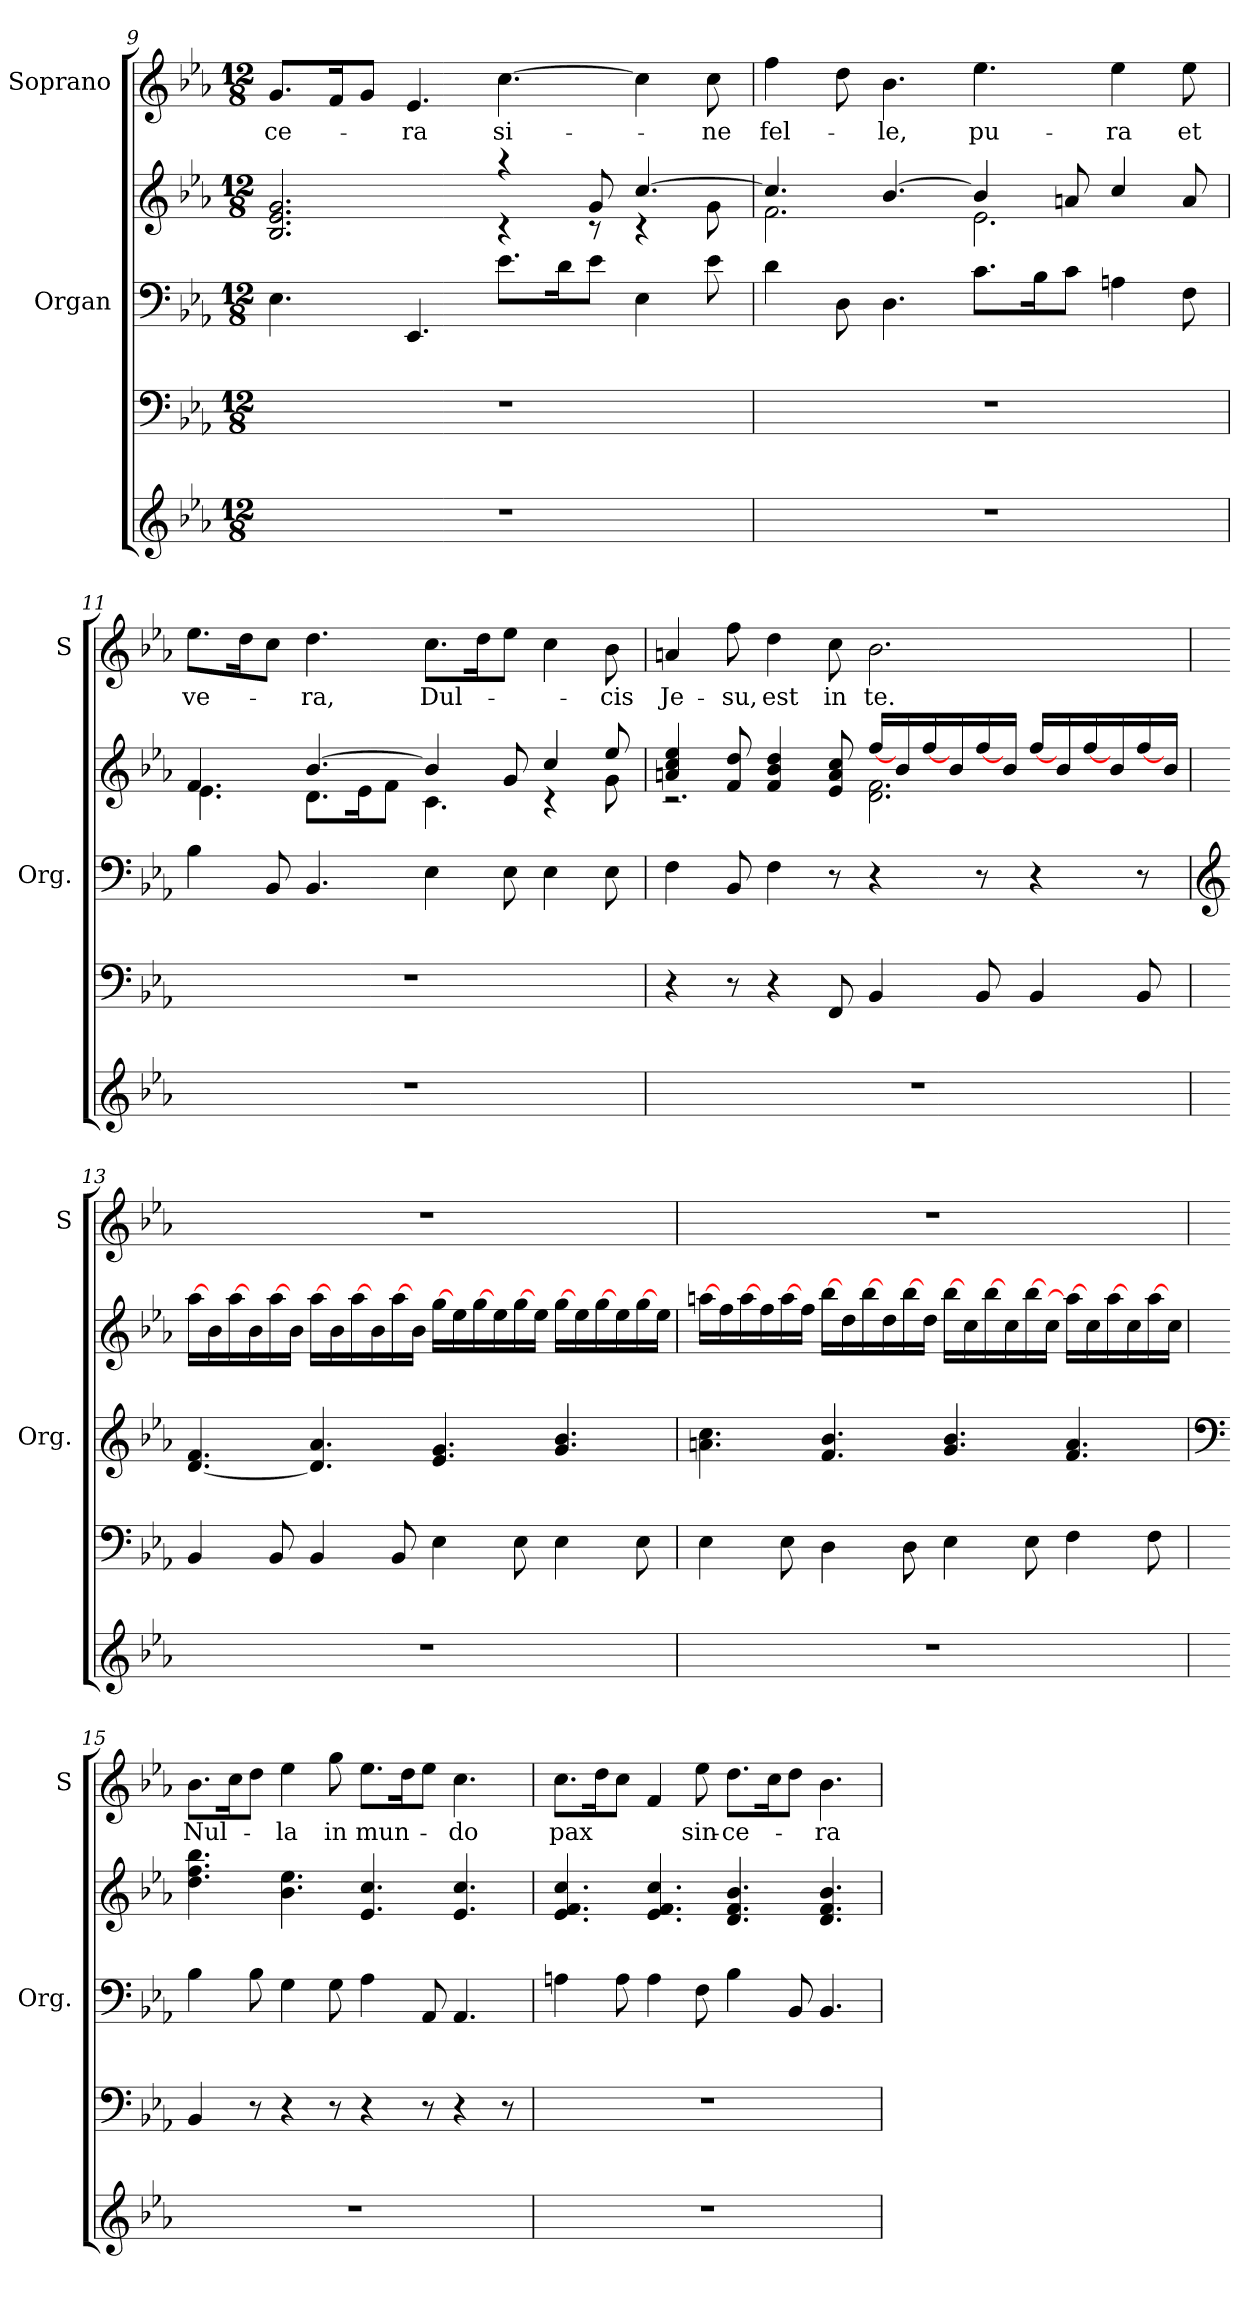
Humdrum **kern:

**kern	**kern	**kern	**kern	**kern	**text
*part4	*part3	*part2	*part2	*part1	*part1
*staff5	*staff4	*staff3	*staff2	*staff1	*staff1
*	*	*I"Organ	*	*I"Soprano	*
*	*	*I'Org.	*	*I'S	*
!!LO:PB:g=z
*clefG2	*clefF4	*clefF4	*clefG2	*clefG2	*
*k[b-e-a-]	*k[b-e-a-]	*k[b-e-a-]	*k[b-e-a-]	*k[b-e-a-]	*
*E-:	*E-:	*E-:	*E-:	*E-:	*
*M12/8	*M12/8	*M12/8	*M12/8	*M12/8	*
=9	=9	=9	=9	=9	=9
*	*	*	*^	*	*
1.r	1.r	4.E-\	2.B-/ 2.e-/ 2.g/	2.B-/ 2.e-/ 2.g/	8.g/L	-ce-
.	.	.	.	.	16f/k	.
.	.	.	.	.	8g/J	.
.	.	4.EE-/	.	.	4.e-/	-ra
.	.	8.e-\L	4raa	4rc	[4.cc\	si-
.	.	16d\k	.	.	.	.
.	.	8e-\J	8g/	8rc	.	.
.	.	4E-\	[>4.cc/	4rc	4cc\]	.
.	.	8e-\	.	8g\	8cc\	-ne
=10	=10	=10	=10	=10	=10	=10
1.r	1.r	4d\	4.cc/]	2.f\	4ff\	fel-
.	.	8D\	.	.	8dd\	.
.	.	4.D\	[>4.b-/	.	4.b-\	-le,
.	.	8.c\L	4b-/]	2.e-\	4.ee-\	pu-
.	.	16B-\k	.	.	.	.
.	.	8c\J	8an/	.	.	.
.	.	4An\	4cc/	.	4ee-\	-ra
.	.	8F\	8a/	.	8ee-\	et
!!LO:LB:g=z
=11	=11	=11	=11	=11	=11	=11
1.r	1.r	4B-\	4.f/	4.e-\	8.ee-\L	ve-
.	.	.	.	.	16dd\k	.
.	.	8BB-/	.	.	8cc\J	.
.	.	4.BB-/	[>4.b-/	8.d\L	4.dd\	-ra,
.	.	.	.	16e-\k	.	.
.	.	.	.	8f\J	.	.
.	.	4E-\	4b-/]	4.c\	8.cc\L	Dul-
.	.	.	.	.	16dd\k	.
.	.	8E-\	8g/	.	8ee-\J	.
.	.	4E-\	4cc/	4rc	4cc\	.
.	.	8E-\	8ee-/	8g\	8b-\	-cis
=12	=12	=12	=12	=12	=12	=12
1.r	4r	4F\	4an/ 4cc/ 4ee-/	2.rc	4an/	Je-
.	8r	8BB-/	8f/ 8dd/	.	8ff\	-su,
.	4r	4F\	4f/ 4b-/ 4dd/	.	4dd\	est
.	8FF/	8r	8e-/ 8a/ 8cc/	.	8cc\	in
.	4BB-/	4r	2.d\ 2.f\	[>16ff/LL	2.b-\	te.
.	.	.	.	16b-/	.	.
.	.	.	.	[>16ff/	.	.
.	.	.	.	16b-/	.	.
.	8BB-/	8r	.	[>16ff/	.	.
.	.	.	.	16b-/JJ	.	.
.	4BB-/	4r	.	[>16ff/LL	.	.
.	.	.	.	16b-/	.	.
.	.	.	.	[>16ff/	.	.
.	.	.	.	16b-/	.	.
.	8BB-/	8r	.	[>16ff/	.	.
.	.	.	.	16b-/JJ	.	.
*	*	*	*v	*v	*	*
!!LO:PB:g=z
=13	=13	=13	=13	=13	=13
*	*	*clefG2	*	*	*
1.r	4BB-/	[4.d/ 4.f/	[16aa-\LL	1.r	.
.	.	.	16b-\	.	.
.	.	.	[16aa-\	.	.
.	.	.	16b-\	.	.
.	8BB-/	.	[16aa-\	.	.
.	.	.	16b-\JJ	.	.
.	4BB-/	4.d/] 4.a-/	[16aa-\LL	.	.
.	.	.	16b-\	.	.
.	.	.	[16aa-\	.	.
.	.	.	16b-\	.	.
.	8BB-/	.	[16aa-\	.	.
.	.	.	16b-\JJ	.	.
.	4E-\	4.e-/ 4.g/	[16gg\LL	.	.
.	.	.	16ee-\	.	.
.	.	.	[16gg\	.	.
.	.	.	16ee-\	.	.
.	8E-\	.	[16gg\	.	.
.	.	.	16ee-\JJ	.	.
.	4E-\	4.g/ 4.b-/	[16gg\LL	.	.
.	.	.	16ee-\	.	.
.	.	.	[16gg\	.	.
.	.	.	16ee-\	.	.
.	8E-\	.	[16gg\	.	.
.	.	.	16ee-\JJ	.	.
=14	=14	=14	=14	=14	=14
1.r	4E-\	4.an\ 4.cc\	[16aan\LL	1.r	.
.	.	.	16ff\	.	.
.	.	.	[16aa\	.	.
.	.	.	16ff\	.	.
.	8E-\	.	[16aa\	.	.
.	.	.	16ff\JJ	.	.
.	4D\	4.f/ 4.b-/	[16bb-\LL	.	.
.	.	.	16dd\	.	.
.	.	.	[16bb-\	.	.
.	.	.	16dd\	.	.
.	8D\	.	[16bb-\	.	.
.	.	.	16dd\JJ	.	.
.	4E-\	4.g/ 4.b-/	[16bb-\LL	.	.
.	.	.	16cc\	.	.
.	.	.	[16bb-\	.	.
.	.	.	16cc\	.	.
.	8E-\	.	[16bb-\	.	.
.	.	.	16cc\JJ	.	.
.	4F\	4.f/ 4.a/	16aa\LL_	.	.
.	.	.	16cc\	.	.
.	.	.	[16aa\	.	.
.	.	.	16cc\	.	.
.	8F\	.	[16aa\	.	.
.	.	.	16cc\JJ	.	.
!!LO:LB:g=z
=15	=15	=15	=15	=15	=15
*	*	*clefF4	*	*	*
1.r	4BB-/	4B-\	4.dd\ 4.ff\ 4.bb-\	8.b-\L	Nul-
.	.	.	.	16cc\k	.
.	8r	8B-\	.	8dd\J	.
.	4r	4G\	4.b-\ 4.ee-\	4ee-\	-la
.	8r	8G\	.	8gg\	in
.	4r	4A-\	4.e-/ 4.cc/	8.ee-\L	mun-
.	.	.	.	16dd\k	.
.	8r	8AA-/	.	8ee-\J	.
.	4r	4.AA-/	4.e-/ 4.cc/	4.cc\	-do
.	8r	.	.	.	.
=16	=16	=16	=16	=16	=16
1.r	1.r	4An\	4.e-/ 4.f/ 4.cc/	8.cc\L	pax
.	.	.	.	16dd\k	.
.	.	8A\	.	8cc\J	.
.	.	4A\	4.e-/ 4.f/ 4.cc/	4f/	.
.	.	8F\	.	8ee-\	sin-
.	.	4B-\	4.d/ 4.f/ 4.b-/	8.dd\L	-ce-
.	.	.	.	16cc\k	.
.	.	8BB-/	.	8dd\J	.
.	.	4.BB-/	4.d/ 4.f/ 4.b-/	4.b-\	-ra
=	=	=	=	=	=
*-	*-	*-	*-	*-	*-
